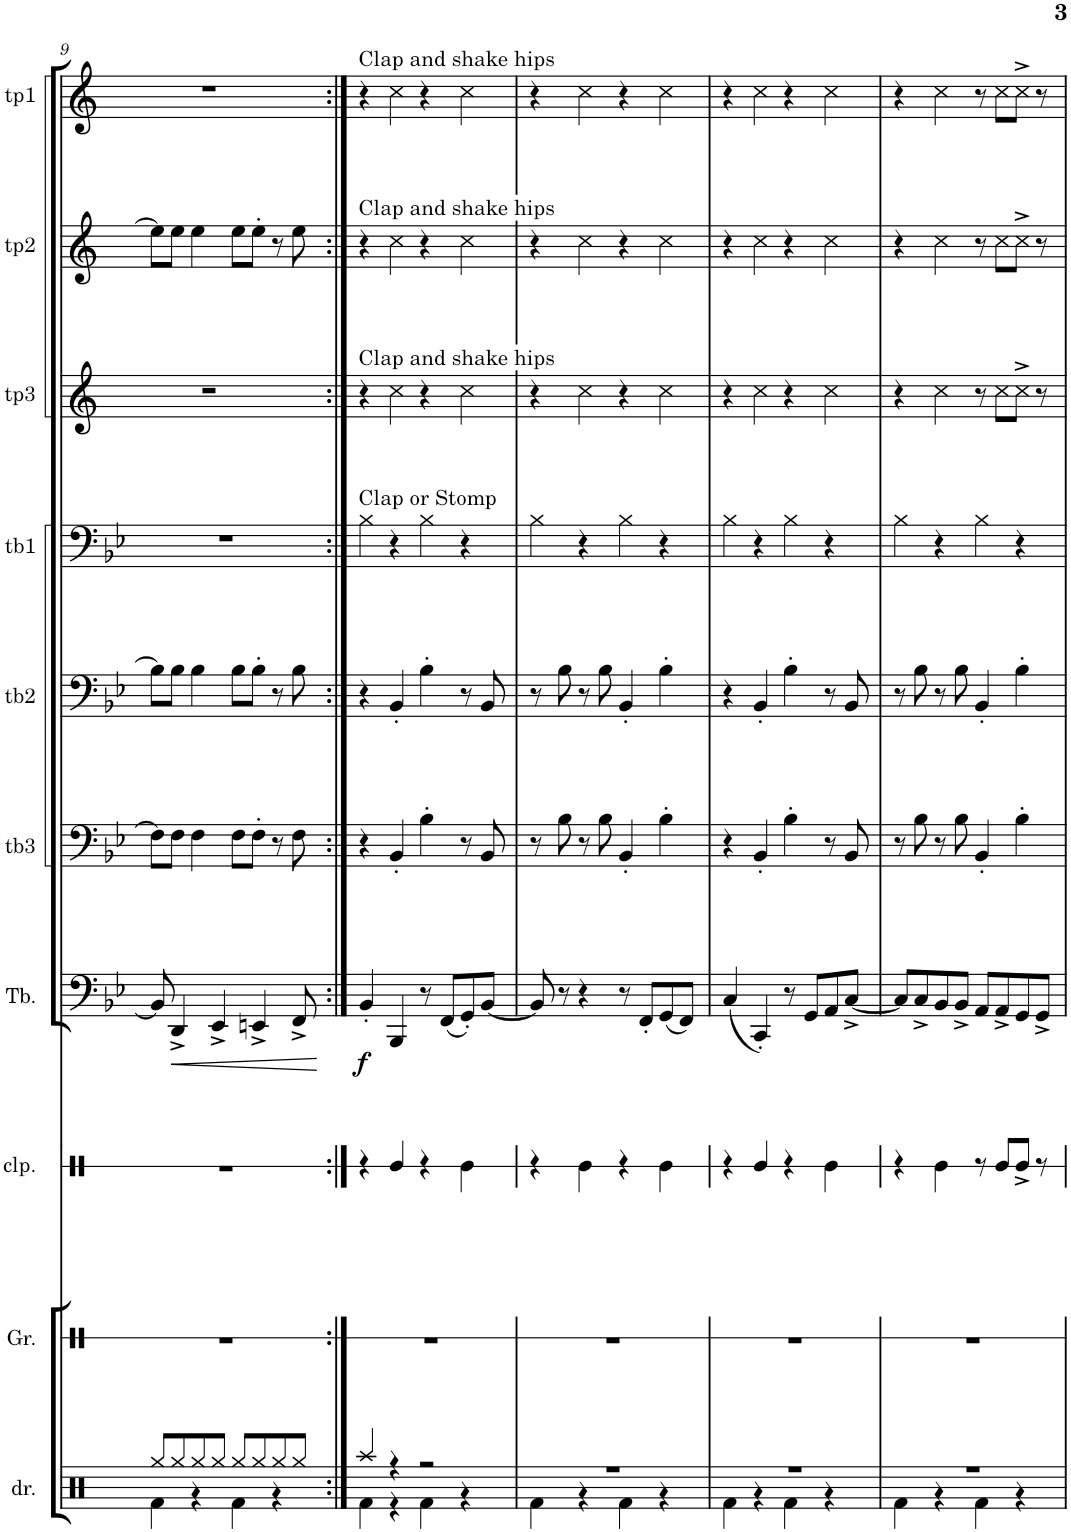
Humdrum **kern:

**kern	**kern	**kern	**kern	**dynam	**kern	**kern	**kern	**kern	**kern	**kern
*part10	*part9	*part8	*part7	*part7	*part6	*part5	*part4	*part3	*part2	*part1
*staff10	*staff9	*staff8	*staff7	*staff7	*staff6	*staff5	*staff4	*staff3	*staff2	*staff1
*I"Drum Set	*I"Guiro	*I"Claps	*I"Tuba	*	*I"Trombone 3	*I"Trombone 2	*I"Trombone 1	*I"Trumpet in Bb 3	*I"Trumpet in Bb2	*I"Trumpet in Bb 1
*I'dr.	*I'Gr.	*I'clp.	*I'Tb.	*	*I'tb3	*I'tb2	*I'tb1	*I'tp3	*I'tp2	*I'tp1
!!LO:PB:g=z
*clefX	*clefX	*clefX	*clefF4	*	*clefF4	*clefF4	*clefF4	*clefG2	*clefG2	*clefG2
*	*	*	*	*	*	*	*	*Trd1c2	*Trd1c2	*Trd1c2
*k[]	*k[]	*k[]	*k[b-e-]	*	*k[b-e-]	*k[b-e-]	*k[b-e-]	*k[]	*k[]	*k[]
*M4/4	*M4/4	*M4/4	*M4/4	*	*M4/4	*M4/4	*M4/4	*M4/4	*M4/4	*M4/4
=9	=9	=9	=9	=9	=9	=9	=9	=9	=9	=9
*^	*	*	*	*	*	*	*	*	*	*
8Rgg/L	4Rf\	1r	1r	8BB-/]	.	8F\L]	8B-\L]	1r	1r	8ee\L]	1r
8Rgg/	.	.	.	4DD^/	.	8F\J	8B-\J	.	.	8ee\J	.
8Rgg/	4r	.	.	.	.	4F\	4B-\	.	.	4ee\	.
8Rgg/J	.	.	.	4EE-^/	.	.	.	.	.	.	.
8Rgg/L	4Rf\	.	.	.	.	8F\L	8B-\L	.	.	8ee\L	.
8Rgg/	.	.	.	4EEn^/	.	8F'\J	8B-'\J	.	.	8ee'\J	.
8Rgg/	4r	.	.	.	.	8r	8r	.	.	8r	.
8Rgg/J	.	.	.	8FF^/	.	8F\	8B-\	.	.	8ee\	.
=10:|!	=10:|!	=10:|!	=10:|!	=10:|!	=10:|!	=10:|!	=10:|!	=10:|!	=10:|!	=10:|!	=10:|!
!	!	!	!	!	!	!	!	!	!	!	!LO:TX:a:t=Clap and shake hips
!	!	!	!	!	!	!	!	!	!	!LO:TX:a:t=Clap and shake hips	!
!	!	!	!	!	!	!	!	!	!LO:TX:a:t=Clap and shake hips	!	!
!	!	!	!	!	!	!	!	!LO:TX:a:t=Clap or Stomp	!	!	!
!	!	!	!	!	!LO:DY:b	!	!	!	!	!	!
4Raa/	4Rf\	1r	4r	4BB-'/	f	4r	4r	4B-\	4r	4r	4r
4r	4r	.	4Re/	4BBB-/	.	4BB-'/	4BB-'/	4r	4cc\	4cc\	4cc\
2r	4Rf\	.	4r	8r	.	4B-'\	4B-'\	4B-\	4r	4r	4r
.	.	.	.	(8FF/L	.	.	.	.	.	.	.
.	4r	.	4Re\	8GG'/)	.	8r	8r	4r	4cc\	4cc\	4cc\
.	.	.	.	[8BB-/J	.	8BB-/	8BB-/	.	.	.	.
=11	=11	=11	=11	=11	=11	=11	=11	=11	=11	=11	=11
1r	4Rf\	1r	4r	8BB-/]	.	8r	8r	4B-\	4r	4r	4r
.	.	.	.	8r	.	8B-\	8B-\	.	.	.	.
.	4r	.	4Re\	4r	.	8r	8r	4r	4cc\	4cc\	4cc\
.	.	.	.	.	.	8B-\	8B-\	.	.	.	.
.	4Rf\	.	4r	8r	.	4BB-'/	4BB-'/	4B-\	4r	4r	4r
.	.	.	.	8FF'/L	.	.	.	.	.	.	.
.	4r	.	4Re\	(8GG/	.	4B-'\	4B-'\	4r	4cc\	4cc\	4cc\
.	.	.	.	8FF/J)	.	.	.	.	.	.	.
=12	=12	=12	=12	=12	=12	=12	=12	=12	=12	=12	=12
1r	4Rf\	1r	4r	(4C/	.	4r	4r	4B-\	4r	4r	4r
.	4r	.	4Re/	4CC'/)	.	4BB-'/	4BB-'/	4r	4cc\	4cc\	4cc\
.	4Rf\	.	4r	8r	.	4B-'\	4B-'\	4B-\	4r	4r	4r
.	.	.	.	8GG/L	.	.	.	.	.	.	.
.	4r	.	4Re\	8AA/	.	8r	8r	4r	4cc\	4cc\	4cc\
.	.	.	.	[8C^/J	.	8BB-/	8BB-/	.	.	.	.
=13	=13	=13	=13	=13	=13	=13	=13	=13	=13	=13	=13
1r	4Rf\	1r	4r	8C/L]	.	8r	8r	4B-\	4r	4r	4r
.	.	.	.	8C^/	.	8B-\	8B-\	.	.	.	.
.	4r	.	4Re\	8BB-/	.	8r	8r	4r	4cc\	4cc\	4cc\
.	.	.	.	8BB-^/J	.	8B-\	8B-\	.	.	.	.
.	4Rf\	.	8r	8AA/L	.	4BB-'/	4BB-'/	4B-\	8r	8r	8r
.	.	.	8Re/L	8AA^/	.	.	.	.	8cc\L	8cc\L	8cc\L
.	4r	.	8Re^/J	8GG/	.	4B-'\	4B-'\	4r	8cc^\J	8cc^\J	8cc^\J
.	.	.	8r	8GG^/J	.	.	.	.	8r	8r	8r
*v	*v	*	*	*	*	*	*	*	*	*	*
=	=	=	=	=	=	=	=	=	=	=
*-	*-	*-	*-	*-	*-	*-	*-	*-	*-	*-
